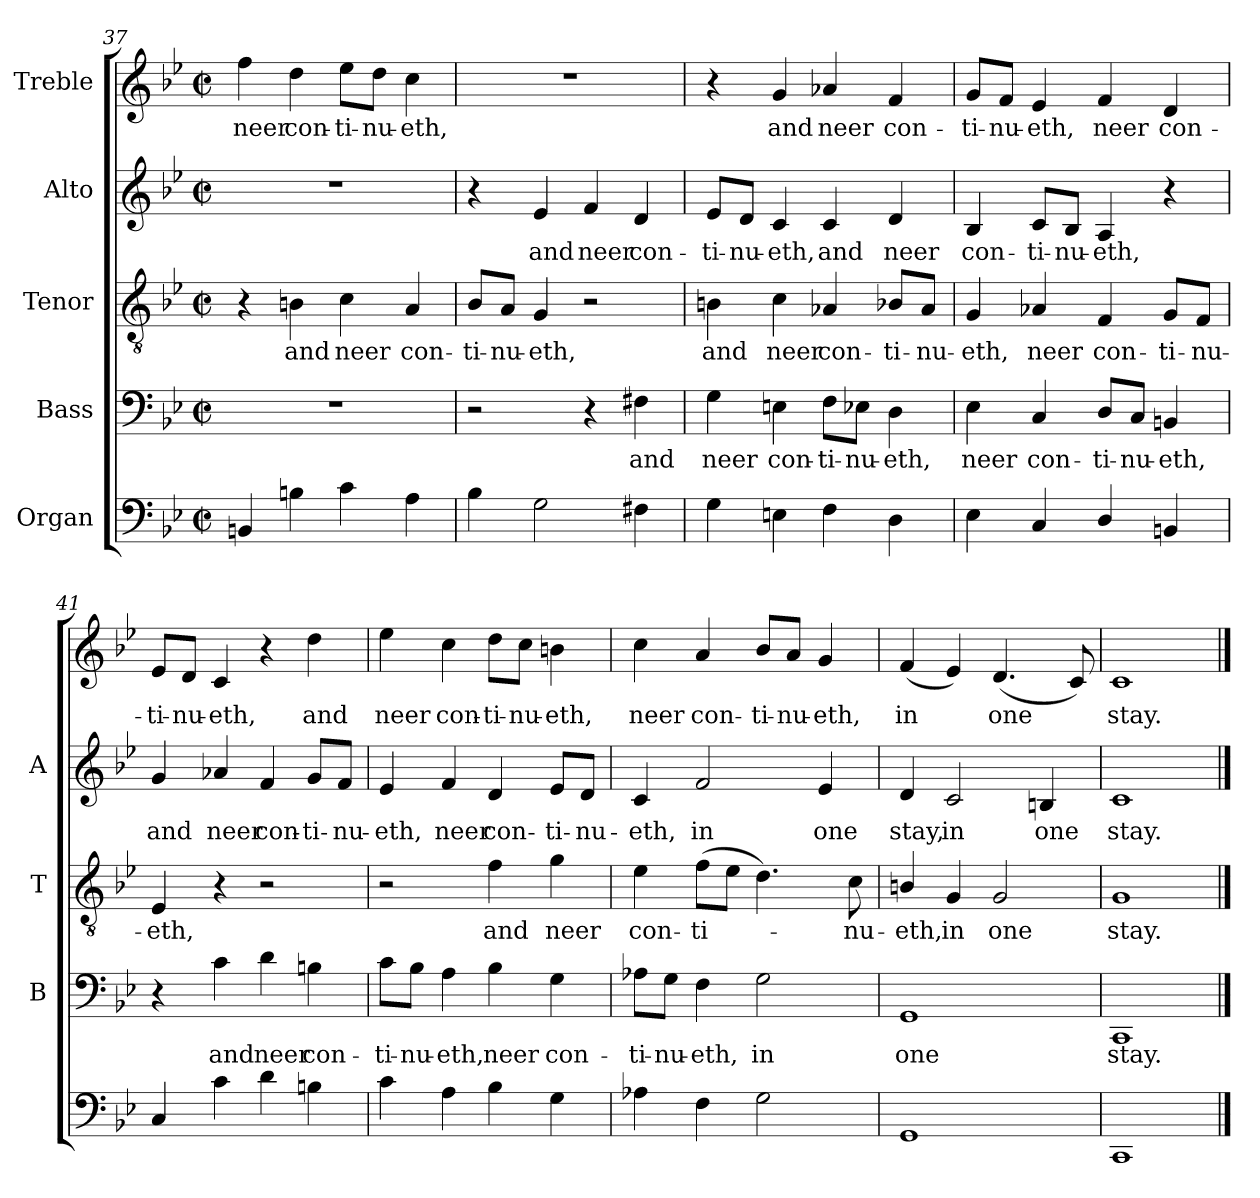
**kern	**kern	**text	**kern	**text	**kern	**text	**kern	**text
*part5	*part4	*part4	*part3	*part3	*part2	*part2	*part1	*part1
*staff5	*staff4	*staff4	*staff3	*staff3	*staff2	*staff2	*staff1	*staff1
*I"Organ	*I"Bass	*	*I"Tenor	*	*I"Alto	*	*I"Treble	*
*	*I'B	*	*I'T	*	*I'A	*	*	*
!!LO:LB:g=z
*clefF4	*clefF4	*	*clefGv2	*	*clefG2	*	*clefG2	*
*k[b-e-]	*k[b-e-]	*	*k[b-e-]	*	*k[b-e-]	*	*k[b-e-]	*
*B-:	*B-:	*	*B-:	*	*B-:	*	*B-:	*
*M2/2	*M2/2	*	*M2/2	*	*M2/2	*	*M2/2	*
*met(c|)	*met(c|)	*	*met(c|)	*	*met(c|)	*	*met(c|)	*
=37	=37	=37	=37	=37	=37	=37	=37	=37
!	!	!	!	!	!	!	!	!LO:LY:b
4BBn/	1r	.	4r	.	1r	.	4ff\	neer
!	!	!	!	!LO:LY:b	!	!	!	!LO:LY:b
4Bn\	.	.	4Bn\	and	.	.	4dd\	con-
!	!	!	!	!LO:LY:b	!	!	!	!LO:LY:b
4c\	.	.	4c\	neer	.	.	8ee-\L	-ti-
!	!	!	!	!	!	!	!	!LO:LY:b
.	.	.	.	.	.	.	8dd\J	-nu-
!	!	!	!	!LO:LY:b	!	!	!	!LO:LY:b
4A\	.	.	4A/	con-	.	.	4cc\	-eth,
=38	=38	=38	=38	=38	=38	=38	=38	=38
!	!	!	!	!LO:LY:b	!	!	!	!
4B-\	2r	.	8B-/L	-ti-	4r	.	1r	.
!	!	!	!	!LO:LY:b	!	!	!	!
.	.	.	8A/J	-nu-	.	.	.	.
!	!	!	!	!LO:LY:b	!	!LO:LY:b	!	!
2G\	.	.	4G/	-eth,	4e-/	and	.	.
!	!	!	!	!	!	!LO:LY:b	!	!
.	4r	.	2r	.	4f/	neer	.	.
!	!	!LO:LY:b	!	!	!	!LO:LY:b	!	!
4F#X\	4F#X\	and	.	.	4d/	con-	.	.
=39	=39	=39	=39	=39	=39	=39	=39	=39
!	!	!LO:LY:b	!	!LO:LY:b	!	!LO:LY:b	!	!
4G\	4G\	neer	4Bn\	and	8e-/L	-ti-	4r	.
!	!	!	!	!	!	!LO:LY:b	!	!
.	.	.	.	.	8d/J	-nu-	.	.
!	!	!LO:LY:b	!	!LO:LY:b	!	!LO:LY:b	!	!LO:LY:b
4En\	4En\	con-	4c\	neer	4c/	-eth,	4g/	and
!	!	!LO:LY:b	!	!LO:LY:b	!	!LO:LY:b	!	!LO:LY:b
4F\	8F\L	-ti-	4A-X/	con-	4c/	and	4a-X/	neer
!	!	!LO:LY:b	!	!	!	!	!	!
.	8E-X\J	-nu-	.	.	.	.	.	.
!	!	!LO:LY:b	!	!LO:LY:b	!	!LO:LY:b	!	!LO:LY:b
4D\	4D\	-eth,	8B-X/L	-ti-	4d/	neer	4f/	con-
!	!	!	!	!LO:LY:b	!	!	!	!
.	.	.	8A-/J	-nu-	.	.	.	.
=40	=40	=40	=40	=40	=40	=40	=40	=40
!	!	!LO:LY:b	!	!LO:LY:b	!	!LO:LY:b	!	!LO:LY:b
4E-\	4E-\	neer	4G/	-eth,	4B-/	con-	8g/L	-ti-
!	!	!	!	!	!	!	!	!LO:LY:b
.	.	.	.	.	.	.	8f/J	-nu-
!	!	!LO:LY:b	!	!LO:LY:b	!	!LO:LY:b	!	!LO:LY:b
4C/	4C/	con-	4A-X/	neer	8c/L	-ti-	4e-/	-eth,
!	!	!	!	!	!	!LO:LY:b	!	!
.	.	.	.	.	8B-/J	-nu-	.	.
!	!	!LO:LY:b	!	!LO:LY:b	!	!LO:LY:b	!	!LO:LY:b
4D/	8D/L	-ti-	4F/	con-	4A/	-eth,	4f/	neer
!	!	!LO:LY:b	!	!	!	!	!	!
.	8C/J	-nu-	.	.	.	.	.	.
!	!	!LO:LY:b	!	!LO:LY:b	!	!	!	!LO:LY:b
4BBn/	4BBn/	-eth,	8G/L	-ti-	4r	.	4d/	con-
!	!	!	!	!LO:LY:b	!	!	!	!
.	.	.	8F/J	-nu-	.	.	.	.
!!LO:PB:g=z
=41	=41	=41	=41	=41	=41	=41	=41	=41
!	!	!	!	!LO:LY:b	!	!LO:LY:b	!	!LO:LY:b
4C/	4r	.	4E-/	-eth,	4g/	and	8e-/L	-ti-
!	!	!	!	!	!	!	!	!LO:LY:b
.	.	.	.	.	.	.	8d/J	-nu-
!	!	!LO:LY:b	!	!	!	!LO:LY:b	!	!LO:LY:b
4c\	4c\	and	4r	.	4a-X/	neer	4c/	-eth,
!	!	!LO:LY:b	!	!	!	!LO:LY:b	!	!
4d\	4d\	neer	2r	.	4f/	con-	4r	.
!	!	!LO:LY:b	!	!	!	!LO:LY:b	!	!LO:LY:b
4Bn\	4Bn\	con-	.	.	8g/L	-ti-	4dd\	and
!	!	!	!	!	!	!LO:LY:b	!	!
.	.	.	.	.	8f/J	-nu-	.	.
=42	=42	=42	=42	=42	=42	=42	=42	=42
!	!	!LO:LY:b	!	!	!	!LO:LY:b	!	!LO:LY:b
4c\	8c\L	-ti-	2r	.	4e-/	-eth,	4ee-\	neer
!	!	!LO:LY:b	!	!	!	!	!	!
.	8B-\J	-nu-	.	.	.	.	.	.
!	!	!LO:LY:b	!	!	!	!LO:LY:b	!	!LO:LY:b
4A\	4A\	-eth,	.	.	4f/	neer	4cc\	con-
!	!	!LO:LY:b	!	!LO:LY:b	!	!LO:LY:b	!	!LO:LY:b
4B-\	4B-\	neer	4f\	and	4d/	con-	8dd\L	-ti-
!	!	!	!	!	!	!	!	!LO:LY:b
.	.	.	.	.	.	.	8cc\J	-nu-
!	!	!LO:LY:b	!	!LO:LY:b	!	!LO:LY:b	!	!LO:LY:b
4G\	4G\	con-	4g\	neer	8e-/L	-ti-	4bn\	-eth,
!	!	!	!	!	!	!LO:LY:b	!	!
.	.	.	.	.	8d/J	-nu-	.	.
=43	=43	=43	=43	=43	=43	=43	=43	=43
!	!	!LO:LY:b	!	!LO:LY:b	!	!LO:LY:b	!	!LO:LY:b
4A-X\	8A-X\L	-ti-	4e-\	con-	4c/	-eth,	4cc\	neer
!	!	!LO:LY:b	!	!	!	!	!	!
.	8G\J	-nu-	.	.	.	.	.	.
!	!	!LO:LY:b	!	!LO:LY:b	!	!LO:LY:b	!	!LO:LY:b
4F\	4F\	-eth,	(>8f\L	-ti-	2f/	in	4a/	con-
.	.	.	8e-\J	.	.	.	.	.
!	!	!LO:LY:b	!	!	!	!	!	!LO:LY:b
2G\	2G\	in	4.d\)	.	.	.	8b-/L	-ti-
!	!	!	!	!	!	!	!	!LO:LY:b
.	.	.	.	.	.	.	8a/J	-nu-
!	!	!	!	!	!	!LO:LY:b	!	!LO:LY:b
.	.	.	.	.	4e-/	one	4g/	-eth,
!	!	!	!	!LO:LY:b	!	!	!	!
.	.	.	8c\	nu-	.	.	.	.
=44	=44	=44	=44	=44	=44	=44	=44	=44
!	!	!LO:LY:b	!	!LO:LY:b	!	!LO:LY:b	!	!LO:LY:b
1GG	1GG	one	4Bn/	-eth,	4d/	stay,	(<4f/	in
!	!	!	!	!LO:LY:b	!	!LO:LY:b	!	!
.	.	.	4G/	in	2c/	in	4e-/)	.
!	!	!	!	!LO:LY:b	!	!	!	!LO:LY:b
.	.	.	2G/	one	.	.	(<4.d/	one
!	!	!	!	!	!	!LO:LY:b	!	!
.	.	.	.	.	4Bn/	one	.	.
.	.	.	.	.	.	.	8c/)	.
=45	=45	=45	=45	=45	=45	=45	=45	=45
!	!	!LO:LY:b	!	!LO:LY:b	!	!LO:LY:b	!	!LO:LY:b
1CC	1CC	stay.	1G	stay.	1c	stay.	1c	stay.
==	==	==	==	==	==	==	==	==
*-	*-	*-	*-	*-	*-	*-	*-	*-
